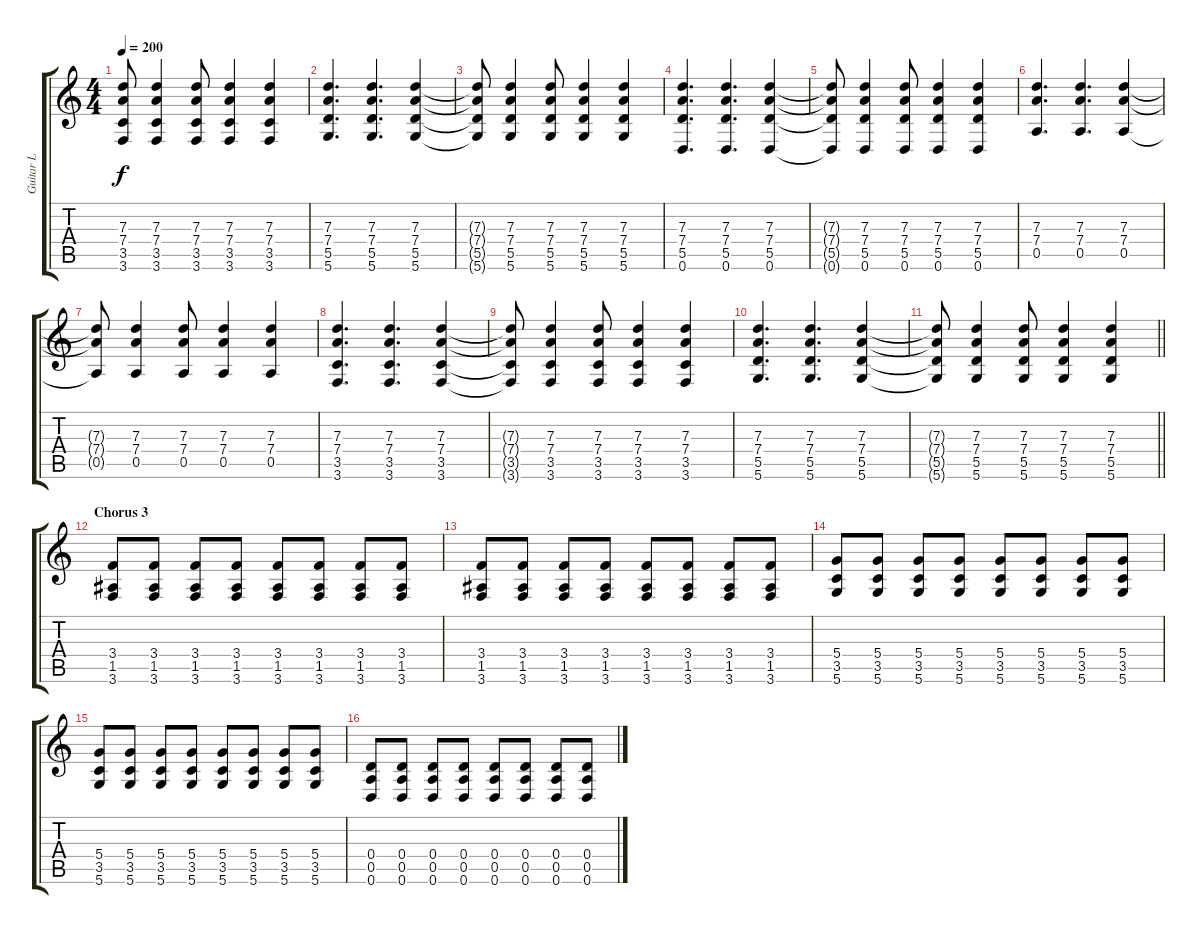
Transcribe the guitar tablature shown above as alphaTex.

\track ("Guitar L" "Guitar L") {instrument overdrivenguitar}
\staff {score tabs}
\tuning (E4 B3 G3 D3 A2 D2) {hide}
\ts (4 4)
\tempo 200
\clef g2
\ks c
(7.3{t} 7.4{t} 3.5{t} 3.6{t}).8{dy f} (7.3 7.4 3.5 3.6).4 (7.3 7.4 3.5 3.6).8 (7.3 7.4 3.5 3.6).4 (7.3 7.4 3.5 3.6).4 |
(7.3 7.4 5.5 5.6).4{d} (7.3 7.4 5.5 5.6).4{d} (7.3 7.4 5.5 5.6).4 |
(7.3{t} 7.4{t} 5.5{t} 5.6{t}).8 (7.3 7.4 5.5 5.6).4 (7.3 7.4 5.5 5.6).8 (7.3 7.4 5.5 5.6).4 (7.3 7.4 5.5 5.6).4 |
(7.3 7.4 5.5 0.6).4{d} (7.3 7.4 5.5 0.6).4{d} (7.3 7.4 5.5 0.6).4 |
(7.3{t} 7.4{t} 5.5{t} 0.6{t}).8 (7.3 7.4 5.5 0.6).4 (7.3 7.4 5.5 0.6).8 (7.3 7.4 5.5 0.6).4 (7.3 7.4 5.5 0.6).4 |
(7.3 7.4 0.5).4{d} (7.3 7.4 0.5).4{d} (7.3 7.4 0.5).4 |
(7.3{t} 7.4{t} 0.5{t}).8 (7.3 7.4 0.5).4 (7.3 7.4 0.5).8 (7.3 7.4 0.5).4 (7.3 7.4 0.5).4 |
(7.3 7.4 3.5 3.6).4{d} (7.3 7.4 3.5 3.6).4{d} (7.3 7.4 3.5 3.6).4 |
(7.3{t} 7.4{t} 3.5{t} 3.6{t}).8 (7.3 7.4 3.5 3.6).4 (7.3 7.4 3.5 3.6).8 (7.3 7.4 3.5 3.6).4 (7.3 7.4 3.5 3.6).4 |
(7.3 7.4 5.5 5.6).4{d} (7.3 7.4 5.5 5.6).4{d} (7.3 7.4 5.5 5.6).4 |
\barLineRight lightlight
(7.3{t} 7.4{t} 5.5{t} 5.6{t}).8 (7.3 7.4 5.5 5.6).4 (7.3 7.4 5.5 5.6).8 (7.3 7.4 5.5 5.6).4 (7.3 7.4 5.5 5.6).4 |
\section ("" "Chorus 3")
(3.4 1.5 3.6).8 (3.4 1.5 3.6).8 (3.4 1.5 3.6).8 (3.4 1.5 3.6).8 (3.4 1.5 3.6).8 (3.4 1.5 3.6).8 (3.4 1.5 3.6).8 (3.4 1.5 3.6).8 |
(3.4 1.5 3.6).8 (3.4 1.5 3.6).8 (3.4 1.5 3.6).8 (3.4 1.5 3.6).8 (3.4 1.5 3.6).8 (3.4 1.5 3.6).8 (3.4 1.5 3.6).8 (3.4 1.5 3.6).8 |
(5.4 3.5 5.6).8 (5.4 3.5 5.6).8 (5.4 3.5 5.6).8 (5.4 3.5 5.6).8 (5.4 3.5 5.6).8 (5.4 3.5 5.6).8 (5.4 3.5 5.6).8 (5.4 3.5 5.6).8 |
(5.4 3.5 5.6).8 (5.4 3.5 5.6).8 (5.4 3.5 5.6).8 (5.4 3.5 5.6).8 (5.4 3.5 5.6).8 (5.4 3.5 5.6).8 (5.4 3.5 5.6).8 (5.4 3.5 5.6).8 |
(0.4 0.5 0.6).8 (0.4 0.5 0.6).8 (0.4 0.5 0.6).8 (0.4 0.5 0.6).8 (0.4 0.5 0.6).8 (0.4 0.5 0.6).8 (0.4 0.5 0.6).8 (0.4 0.5 0.6).8
